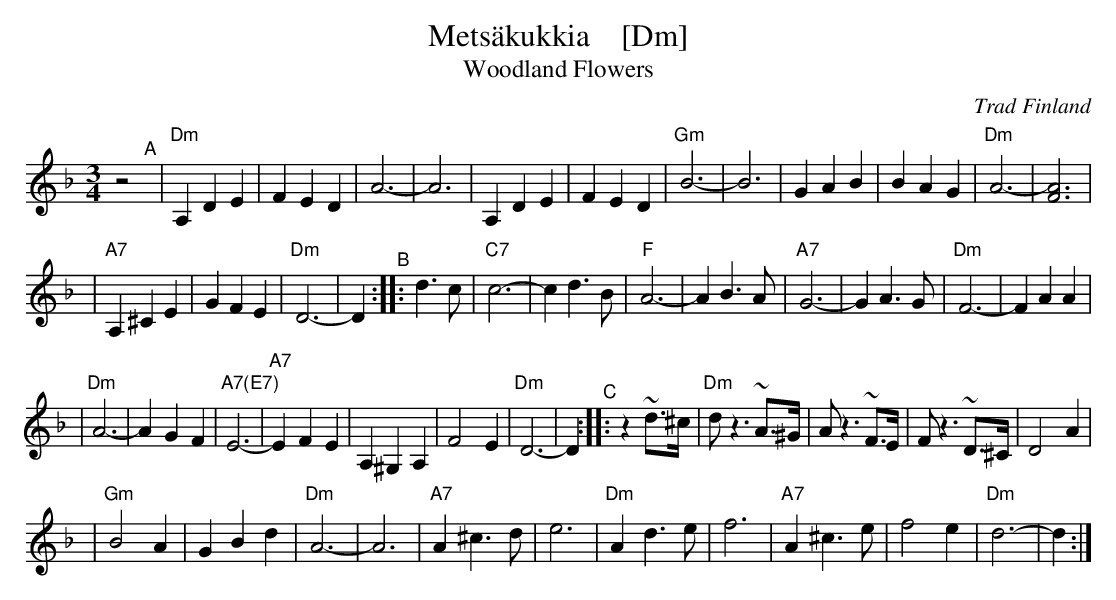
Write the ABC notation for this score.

X:1
T: Mets\"akukkia    [Dm]
T: Woodland Flowers
O: Trad Finland
M: 3/4
L: 1/8
K: Dm
z4 "^A"[|]\
| "Dm"A,2 D2 E2 | F2 E2 D2 | A6- | A6 \
| A,2 D2 E2 | F2 E2 D2 | "Gm"B6- | B6 \
| G2 A2 B2 | B2 A2 G2 | "Dm"A6- | [A6F6] |
| "A7"A,2 ^C2 E2 | G2 F2 E2 | "Dm"D6- | D2 "^B":: d3c \
| "C7"c6- | c2 d3 B | "F"A6- | A2 B3 A \
| "A7"G6- | G2 A3 G | "Dm"F6- | F2 A2 A2 |
| "Dm"A6- | A2 G2 F2 | "A7(E7)"E6- | "A7"E2 F2 E2 \
| A,2 ^G,2 A,2 | F4 E2 | "Dm"D6- | D2 "^C":: z2 ~d>^c \
| "Dm"d z3 ~A>^G | A  z3 ~F>E | F z3  ~D>^C | D4 A2 |
| "Gm"B4 A2 | G2 B2 d2 | "Dm"A6- | A6 \
| "A7"A2 ^c3 d | e6 | "Dm"A2 d3 e | f6 \
| "A7"A2 ^c3 e | f4 e2 | "Dm"d6- | d2 :|
